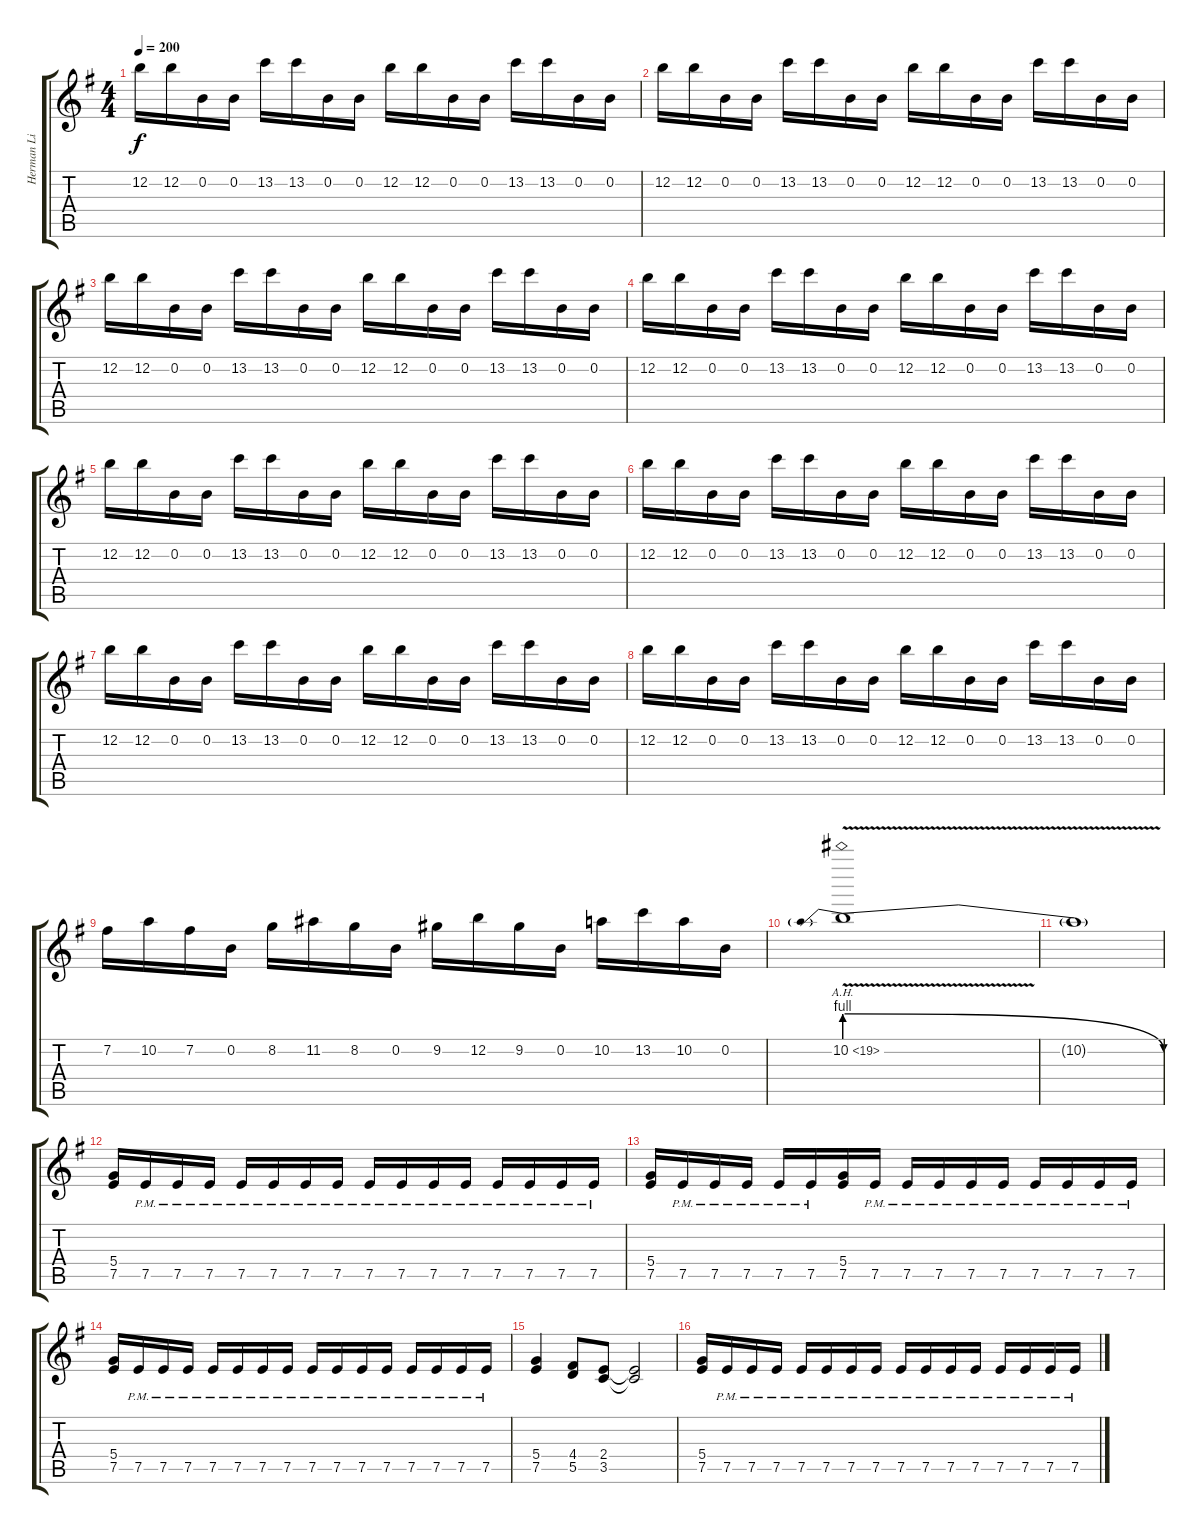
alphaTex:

\track ("Herman Li" "Herman Li") {instrument distortionguitar}
\staff {score tabs}
\tuning (E4 B3 G3 D3 A2 E2) {hide}
\ts (4 4)
\tempo 200
\clef g2
\ks g
12.2.16{dy f} 12.2.16 0.2.16 0.2.16 13.2.16 13.2.16 0.2.16 0.2.16 12.2.16 12.2.16 0.2.16 0.2.16 13.2.16 13.2.16 0.2.16 0.2.16 |
12.2.16 12.2.16 0.2.16 0.2.16 13.2.16 13.2.16 0.2.16 0.2.16 12.2.16 12.2.16 0.2.16 0.2.16 13.2.16 13.2.16 0.2.16 0.2.16 |
12.2.16 12.2.16 0.2.16 0.2.16 13.2.16 13.2.16 0.2.16 0.2.16 12.2.16 12.2.16 0.2.16 0.2.16 13.2.16 13.2.16 0.2.16 0.2.16 |
12.2.16 12.2.16 0.2.16 0.2.16 13.2.16 13.2.16 0.2.16 0.2.16 12.2.16 12.2.16 0.2.16 0.2.16 13.2.16 13.2.16 0.2.16 0.2.16 |
12.2.16 12.2.16 0.2.16 0.2.16 13.2.16 13.2.16 0.2.16 0.2.16 12.2.16 12.2.16 0.2.16 0.2.16 13.2.16 13.2.16 0.2.16 0.2.16 |
12.2.16 12.2.16 0.2.16 0.2.16 13.2.16 13.2.16 0.2.16 0.2.16 12.2.16 12.2.16 0.2.16 0.2.16 13.2.16 13.2.16 0.2.16 0.2.16 |
12.2.16 12.2.16 0.2.16 0.2.16 13.2.16 13.2.16 0.2.16 0.2.16 12.2.16 12.2.16 0.2.16 0.2.16 13.2.16 13.2.16 0.2.16 0.2.16 |
12.2.16 12.2.16 0.2.16 0.2.16 13.2.16 13.2.16 0.2.16 0.2.16 12.2.16 12.2.16 0.2.16 0.2.16 13.2.16 13.2.16 0.2.16 0.2.16 |
7.2.16 10.2.16 7.2.16 0.2.16 8.2.16 11.2.16 8.2.16 0.2.16 9.2.16 12.2.16 9.2.16 0.2.16 10.2.16 13.2.16 10.2.16 0.2.16 |
10.2{be (prebendrelease 0 4 60 0) ah 9 v}.1 |
10.2{t}.1 |
(5.4 7.5).16 7.5{pm}.16 7.5{pm}.16 7.5{pm}.16 7.5{pm}.16 7.5{pm}.16 7.5{pm}.16 7.5{pm}.16 7.5{pm}.16 7.5{pm}.16 7.5{pm}.16 7.5{pm}.16 7.5{pm}.16 7.5{pm}.16 7.5{pm}.16 7.5{pm}.16 |
(5.4 7.5).16 7.5{pm}.16 7.5{pm}.16 7.5{pm}.16 7.5{pm}.16 7.5{pm}.16 (5.4 7.5).16 7.5{pm}.16 7.5{pm}.16 7.5{pm}.16 7.5{pm}.16 7.5{pm}.16 7.5{pm}.16 7.5{pm}.16 7.5{pm}.16 7.5{pm}.16 |
(5.4 7.5).16 7.5{pm}.16 7.5{pm}.16 7.5{pm}.16 7.5{pm}.16 7.5{pm}.16 7.5{pm}.16 7.5{pm}.16 7.5{pm}.16 7.5{pm}.16 7.5{pm}.16 7.5{pm}.16 7.5{pm}.16 7.5{pm}.16 7.5{pm}.16 7.5{pm}.16 |
(5.4 7.5).4 (4.4 5.5).8 (2.4 3.5).8 (2.4{t} 3.5{t}).2 |
(5.4 7.5).16 7.5{pm}.16 7.5{pm}.16 7.5{pm}.16 7.5{pm}.16 7.5{pm}.16 7.5{pm}.16 7.5{pm}.16 7.5{pm}.16 7.5{pm}.16 7.5{pm}.16 7.5{pm}.16 7.5{pm}.16 7.5{pm}.16 7.5{pm}.16 7.5{pm}.16
